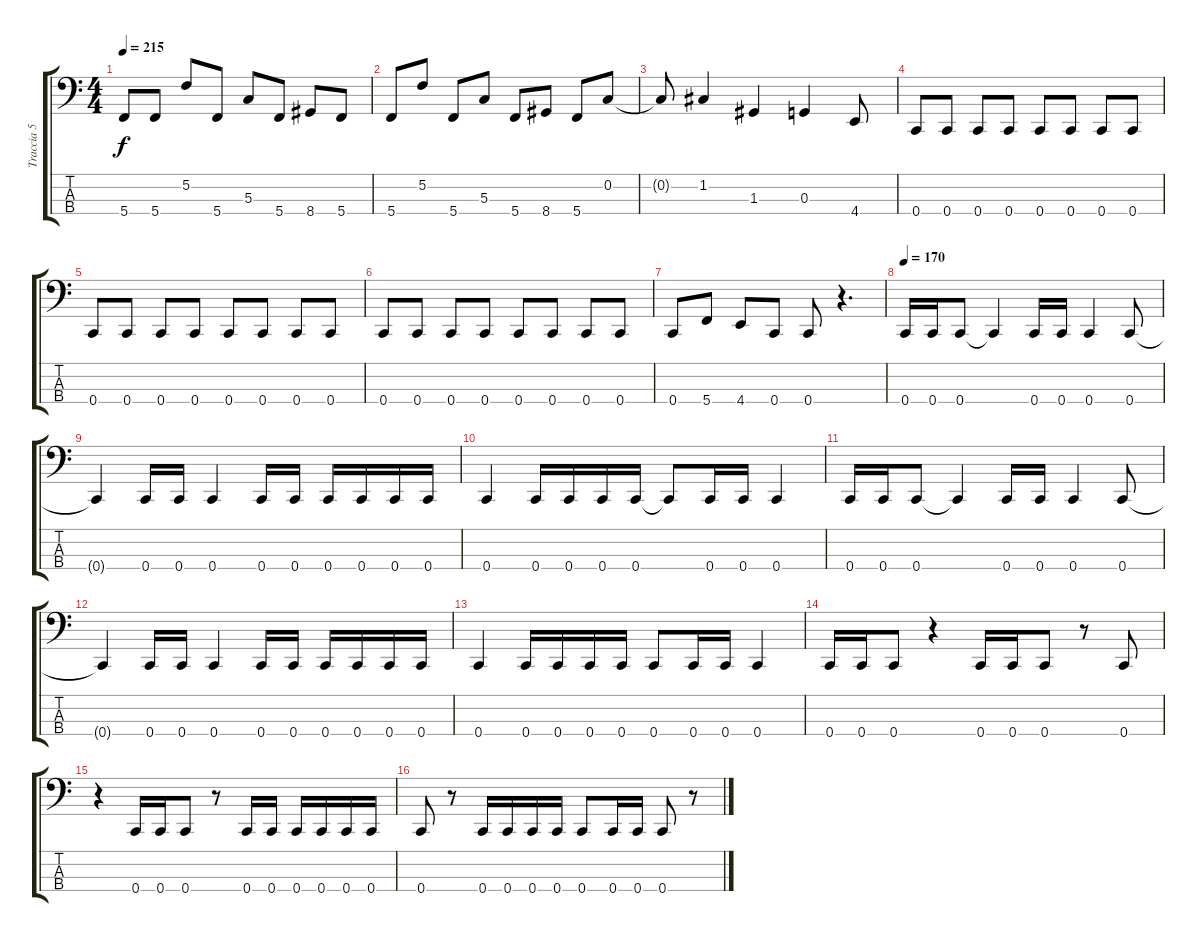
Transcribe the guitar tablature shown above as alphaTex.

\track ("Traccia 5" "Traccia 5") {instrument electricbasspick}
\staff {score tabs}
\tuning (F2 C2 G1 C1) {hide}
\ts (4 4)
\tempo 215
\clef f4
\ks c
5.4.8{dy f} 5.4.8 5.2.8 5.4.8 5.3.8 5.4.8 8.4.8 5.4.8 |
5.4.8 5.2.8 5.4.8 5.3.8 5.4.8 8.4.8 5.4.8 0.2.8 |
0.2{t}.8 1.2.4 1.3.4 0.3.4 4.4.8 |
0.4.8 0.4.8 0.4.8 0.4.8 0.4.8 0.4.8 0.4.8 0.4.8 |
0.4.8 0.4.8 0.4.8 0.4.8 0.4.8 0.4.8 0.4.8 0.4.8 |
0.4.8 0.4.8 0.4.8 0.4.8 0.4.8 0.4.8 0.4.8 0.4.8 |
0.4.8 5.4.8 4.4.8 0.4.8 0.4.8 r.4{d} |
\tempo 170
0.4.16 0.4.16 0.4.8 0.4{t}.4 0.4.16 0.4.16 0.4.4 0.4.8 |
0.4{t}.4 0.4.16 0.4.16 0.4.4 0.4.16 0.4.16 0.4.16 0.4.16 0.4.16 0.4.16 |
0.4.4 0.4.16 0.4.16 0.4.16 0.4.16 0.4{t}.8 0.4.16 0.4.16 0.4.4 |
0.4.16 0.4.16 0.4.8 0.4{t}.4 0.4.16 0.4.16 0.4.4 0.4.8 |
0.4{t}.4 0.4.16 0.4.16 0.4.4 0.4.16 0.4.16 0.4.16 0.4.16 0.4.16 0.4.16 |
0.4.4 0.4.16 0.4.16 0.4.16 0.4.16 0.4.8 0.4.16 0.4.16 0.4.4 |
0.4.16 0.4.16 0.4.8 r.4 0.4.16 0.4.16 0.4.8 r.8 0.4.8 |
r.4 0.4.16 0.4.16 0.4.8 r.8 0.4.16 0.4.16 0.4.16 0.4.16 0.4.16 0.4.16 |
0.4.8 r.8 0.4.16 0.4.16 0.4.16 0.4.16 0.4.8 0.4.16 0.4.16 0.4.8 r.8
